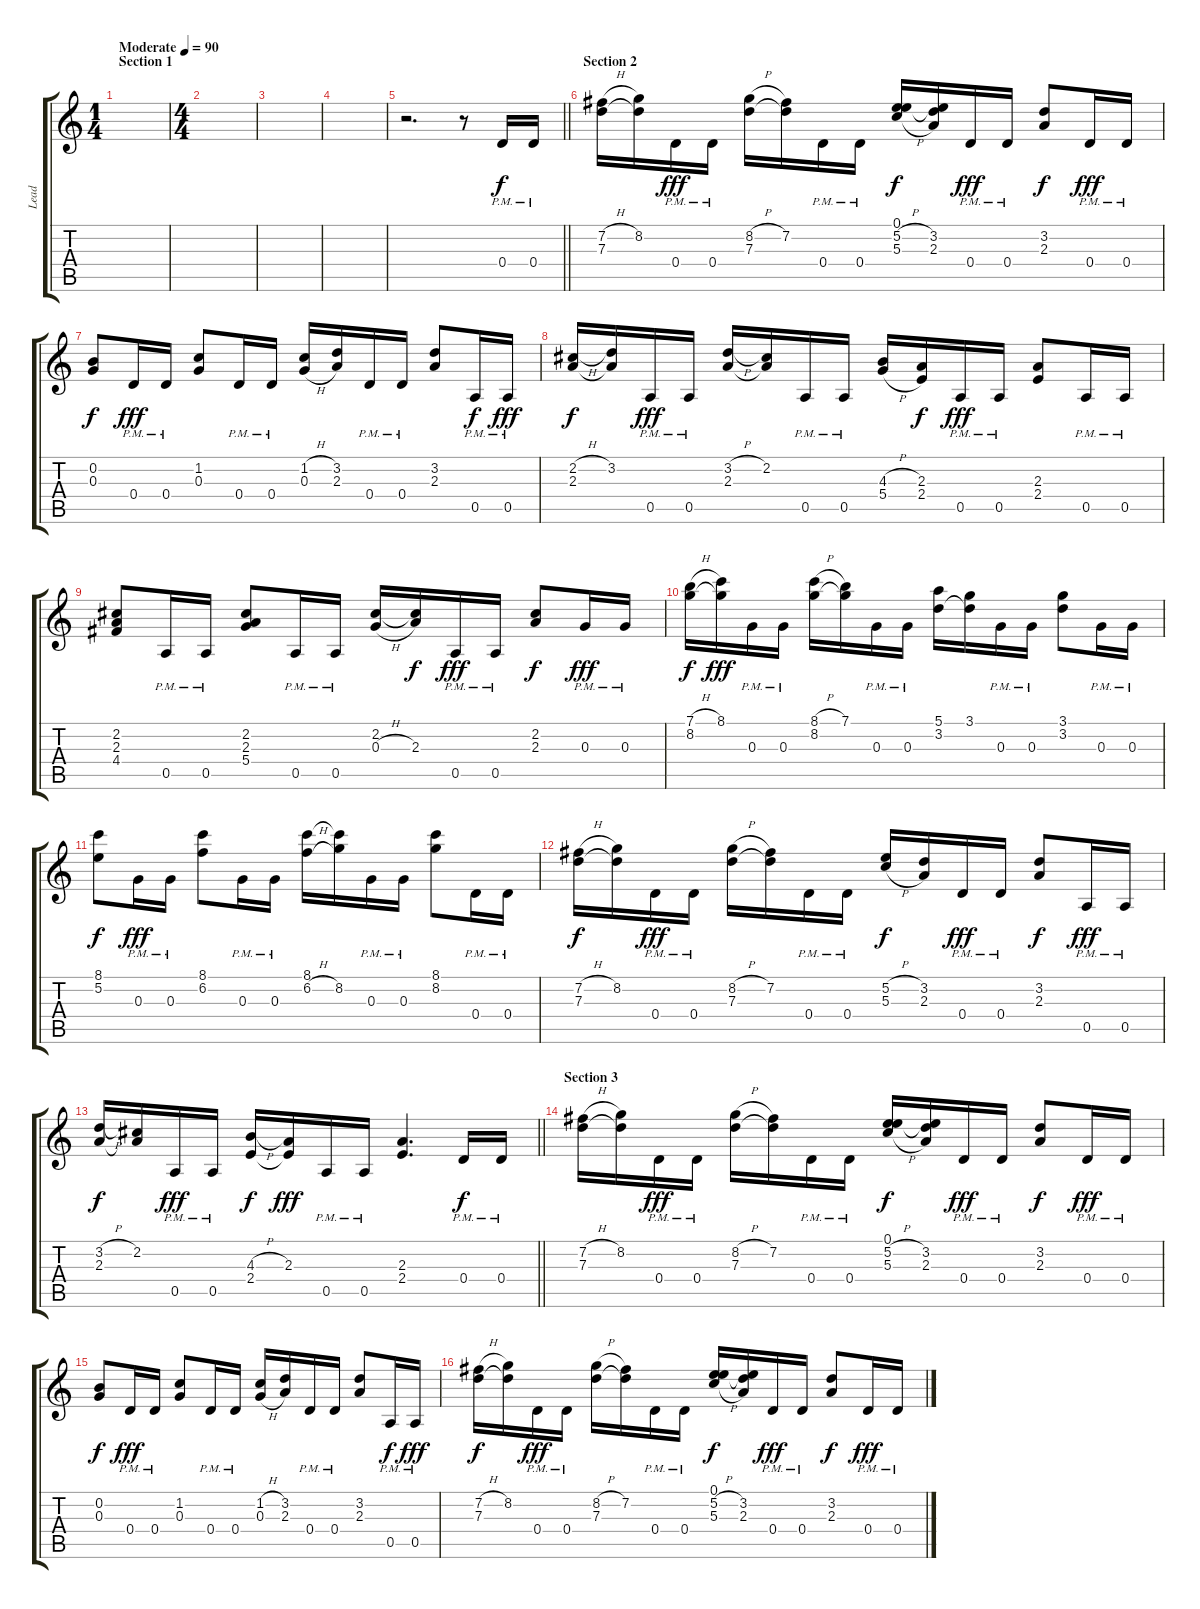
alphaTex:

\track ("Lead" "Lead") {instrument overdrivenguitar}
\staff {score tabs}
\tuning (E4 B3 G3 D3 A2 E2) {hide}
\ts (1 4)
\section ("" "Section 1")
\tempo (90 "Moderate")
\clef g2
\ks c
|
\ts (4 4)
|
|
|
\barLineRight lightlight
r.2{d} r.8 0.4{pm}.16 0.4{pm}.16 |
\section ("" "Section 2")
(7.2{h} 7.3).16 (8.2 7.3{t}).16 0.4{pm}.16{dy fff} 0.4{pm}.16 (8.2{h} 7.3).16 (7.2 7.3{t}).16 0.4{pm}.16 0.4{pm}.16 (0.1 5.2{h} 5.3{h}).16{dy f} (0.1{t} 3.2 2.3).16 0.4{pm}.16{dy fff} 0.4{pm}.16 (3.2 2.3).8{dy f} 0.4{pm}.16{dy fff} 0.4{pm}.16 |
(0.2 0.3).8{dy f} 0.4{pm}.16{dy fff} 0.4{pm}.16 (1.2 0.3).8 0.4{pm}.16 0.4{pm}.16 (1.2{h} 0.3{h}).16 (3.2 2.3).16 0.4{pm}.16 0.4{pm}.16 (3.2 2.3).8 0.5{pm}.16{dy f} 0.5{pm}.16{dy fff} |
(2.2{h} 2.3).16{dy f} (3.2 2.3{t}).16 0.5{pm}.16{dy fff} 0.5{pm}.16 (3.2{h} 2.3).16 (2.2 2.3{t}).16 0.5{pm}.16 0.5{pm}.16 (4.3{h} 5.4{h}).16 (2.3 2.4).16{dy f} 0.5{pm}.16{dy fff} 0.5{pm}.16 (2.3 2.4).8 0.5{pm}.16 0.5{pm}.16 |
(2.2 2.3 4.4).8 0.5{pm}.16 0.5{pm}.16 (2.2 2.3 5.4).8 0.5{pm}.16 0.5{pm}.16 (2.2 0.3{h}).16 (2.2{t} 2.3).16{dy f} 0.5{pm}.16{dy fff} 0.5{pm}.16 (2.2 2.3).8{dy f} 0.3{pm}.16{dy fff} 0.3{pm}.16 |
(7.1{h} 8.2).16{dy f} (8.1 8.2{t}).16{dy fff} 0.3{pm}.16 0.3{pm}.16 (8.1{h} 8.2).16 (7.1 8.2{t}).16 0.3{pm}.16 0.3{pm}.16 (5.1 3.2).16 (3.1 3.2{t}).16 0.3{pm}.16 0.3{pm}.16 (3.1 3.2).8 0.3{pm}.16 0.3{pm}.16 |
(8.1 5.2).8{dy f} 0.3{pm}.16{dy fff} 0.3{pm}.16 (8.1 6.2).8 0.3{pm}.16 0.3{pm}.16 (8.1 6.2{h}).16 (8.1{t} 8.2).16 0.3{pm}.16 0.3{pm}.16 (8.1 8.2).8 0.4{pm}.16 0.4{pm}.16 |
(7.2{h} 7.3).16{dy f} (8.2 7.3{t}).16 0.4{pm}.16{dy fff} 0.4{pm}.16 (8.2{h} 7.3).16 (7.2 7.3{t}).16 0.4{pm}.16 0.4{pm}.16 (5.2{h} 5.3{h}).16{dy f} (3.2 2.3).16 0.4{pm}.16{dy fff} 0.4{pm}.16 (3.2 2.3).8{dy f} 0.5{pm}.16{dy fff} 0.5{pm}.16 |
\barLineRight lightlight
(3.2{h} 2.3).16{dy f} (2.2 2.3{t}).16 0.5{pm}.16{dy fff} 0.5{pm}.16 (4.3{h} 2.4).16{dy f} (2.3 2.4{t}).16{dy fff} 0.5{pm}.16 0.5{pm}.16 (2.3 2.4).4{d} 0.4{pm}.16{dy f} 0.4{pm}.16 |
\section ("" "Section 3")
(7.2{h} 7.3).16 (8.2 7.3{t}).16 0.4{pm}.16{dy fff} 0.4{pm}.16 (8.2{h} 7.3).16 (7.2 7.3{t}).16 0.4{pm}.16 0.4{pm}.16 (0.1 5.2{h} 5.3{h}).16{dy f} (0.1{t} 3.2 2.3).16 0.4{pm}.16{dy fff} 0.4{pm}.16 (3.2 2.3).8{dy f} 0.4{pm}.16{dy fff} 0.4{pm}.16 |
(0.2 0.3).8{dy f} 0.4{pm}.16{dy fff} 0.4{pm}.16 (1.2 0.3).8 0.4{pm}.16 0.4{pm}.16 (1.2{h} 0.3{h}).16 (3.2 2.3).16 0.4{pm}.16 0.4{pm}.16 (3.2 2.3).8 0.5{pm}.16{dy f} 0.5{pm}.16{dy fff} |
(7.2{h} 7.3).16{dy f} (8.2 7.3{t}).16 0.4{pm}.16{dy fff} 0.4{pm}.16 (8.2{h} 7.3).16 (7.2 7.3{t}).16 0.4{pm}.16 0.4{pm}.16 (0.1 5.2{h} 5.3{h}).16{dy f} (0.1{t} 3.2 2.3).16 0.4{pm}.16{dy fff} 0.4{pm}.16 (3.2 2.3).8{dy f} 0.4{pm}.16{dy fff} 0.4{pm}.16
